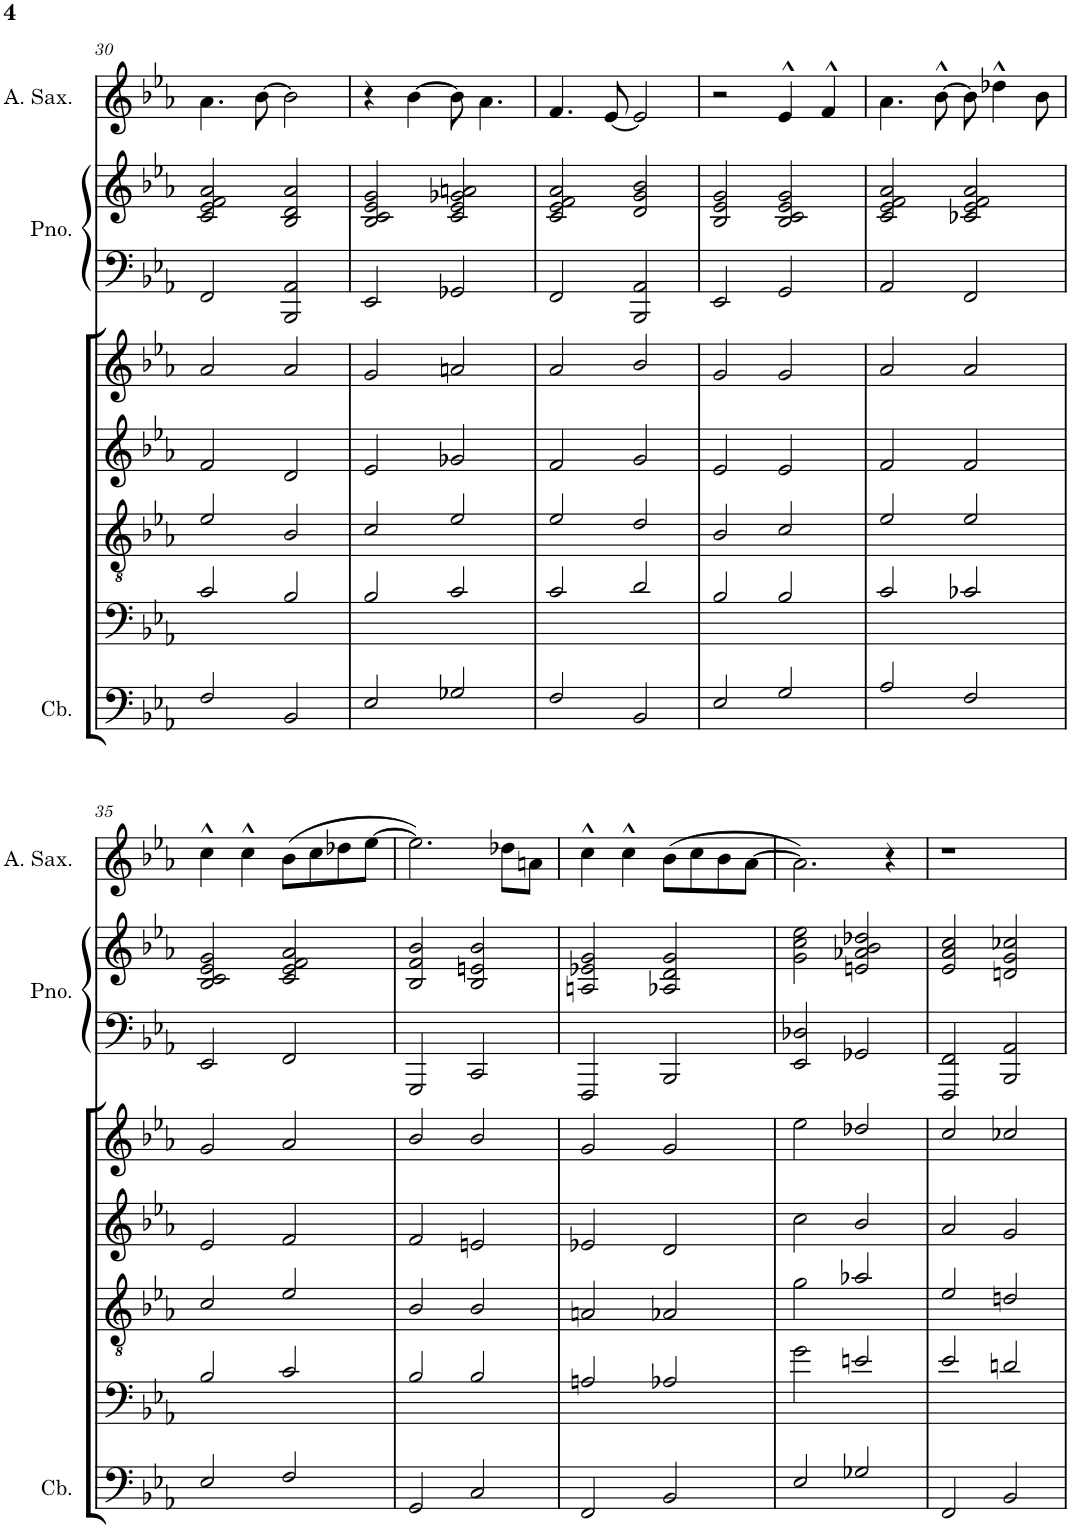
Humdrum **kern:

**kern	**kern	**kern	**kern	**kern	**kern	**kern	**kern
*part7	*part6	*part5	*part4	*part3	*part2	*part2	*part1
*staff8	*staff7	*staff6	*staff5	*staff4	*staff3	*staff2	*staff1
*I"Contrabass	*I"Violoncello	*I"Viola	*I"Violin II	*I"Violin I	*I"Piano	*	*I"Alto Saxophone
*I'Cb.	*I'Vc	*I'Vla	*I'Vln	*I'Vln	*I'Pno.	*	*I'A. Sax.
!!LO:PB:g=z
*clefF4	*clefF4	*clefGv2	*clefG2	*clefG2	*clefF4	*clefG2	*clefG2
*ITrd7c12	*	*	*	*	*	*	*ITrd5c9
*k[b-e-a-]	*k[b-e-a-]	*k[b-e-a-]	*k[b-e-a-]	*k[b-e-a-]	*k[b-e-a-]	*k[b-e-a-]	*k[b-e-a-]
*M4/4	*M4/4	*M4/4	*M4/4	*M4/4	*M4/4	*M4/4	*M4/4
*met(c)	*met(c)	*met(c)	*met(c)	*met(c)	*met(c)	*met(c)	*met(c)
=30	=30	=30	=30	=30	=30	=30	=30
2F/	2c/	2e-/	2f/	2a-/	2FF/	2c/ 2e-/ 2f/ 2a-/	4.a-\
.	.	.	.	.	.	.	[8b-\
2BB-/	2B-/	2B-/	2d/	2a-/	2BBB-/ 2AA-/	2B-/ 2d/ 2a-/	2b-\]
=31	=31	=31	=31	=31	=31	=31	=31
2E-/	2B-/	2c/	2e-/	2g/	2EE-/	2B-/ 2c/ 2e-/ 2g/	4r
.	.	.	.	.	.	.	[4b-\
2G-X/	2c/	2e-/	2g-X/	2an/	2GG-X/	2c/ 2e-/ 2g-X/ 2an/	8b-\]
.	.	.	.	.	.	.	4.a-\
=32	=32	=32	=32	=32	=32	=32	=32
2F/	2c/	2e-/	2f/	2a-/	2FF/	2c/ 2e-/ 2f/ 2a-/	4.f/
.	.	.	.	.	.	.	[8e-/
2BB-/	2d/	2d/	2g/	2b-/	2BBB-/ 2AA-/	2d/ 2g/ 2b-/	2e-/]
=33	=33	=33	=33	=33	=33	=33	=33
2E-/	2B-/	2B-/	2e-/	2g/	2EE-/	2B-/ 2e-/ 2g/	2r
2G/	2B-/	2c/	2e-/	2g/	2GG/	2B-/ 2c/ 2e-/ 2g/	4e-^^/
.	.	.	.	.	.	.	4f^^/
=34	=34	=34	=34	=34	=34	=34	=34
2A-/	2c/	2e-/	2f/	2a-/	2AA-/	2c/ 2e-/ 2f/ 2a-/	4.a-\
.	.	.	.	.	.	.	[8b-^^\
2F/	2c-X/	2e-/	2f/	2a-/	2FF/	2c-X/ 2e-/ 2f/ 2a-/	8b-\]
.	.	.	.	.	.	.	4dd-X^^\
.	.	.	.	.	.	.	8b-\
!!LO:LB:g=z
=35	=35	=35	=35	=35	=35	=35	=35
2E-/	2B-/	2c/	2e-/	2g/	2EE-/	2B-/ 2c/ 2e-/ 2g/	4cc^^\
.	.	.	.	.	.	.	4cc^^\
2F/	2c/	2e-/	2f/	2a-/	2FF/	2c/ 2e-/ 2f/ 2a-/	(8b-\L
.	.	.	.	.	.	.	8cc\
.	.	.	.	.	.	.	8dd-X\
.	.	.	.	.	.	.	[8ee-\J
=36	=36	=36	=36	=36	=36	=36	=36
2GG/	2B-/	2B-/	2f/	2b-/	2GGG/	2B-/ 2f/ 2b-/	2.ee-\])
2C/	2B-/	2B-/	2en/	2b-/	2CC/	2B-/ 2en/ 2b-/	.
.	.	.	.	.	.	.	8dd-X\L
.	.	.	.	.	.	.	8an\J
=37	=37	=37	=37	=37	=37	=37	=37
2FF/	2An/	2An/	2e-X/	2g/	2FFF/	2An/ 2e-X/ 2g/	4cc^^\
.	.	.	.	.	.	.	4cc^^\
2BB-/	2A-X/	2A-X/	2d/	2g/	2BBB-/	2A-X/ 2d/ 2g/	(8b-\L
.	.	.	.	.	.	.	8cc\
.	.	.	.	.	.	.	8b-\
.	.	.	.	.	.	.	[8a-\J
=38	=38	=38	=38	=38	=38	=38	=38
2E-/	2g\	2g\	2cc\	2ee-\	2EE-/ 2D-X/	2g\ 2cc\ 2ee-\	2.a-\])
2G-X/	2en/	2a-X/	2b-/	2dd-X/	2GG-X/	2en/ 2a-X/ 2b-/ 2dd-X/	.
.	.	.	.	.	.	.	4r
=39	=39	=39	=39	=39	=39	=39	=39
2FF/	2e-/	2e-/	2a-/	2cc/	2FFF/ 2FF/	2e-/ 2a-/ 2cc/	1r
2BB-/	2dn/	2dn/	2g/	2cc-X/	2BBB-/ 2AA-/	2dn/ 2g/ 2cc-X/	.
=	=	=	=	=	=	=	=
*-	*-	*-	*-	*-	*-	*-	*-
